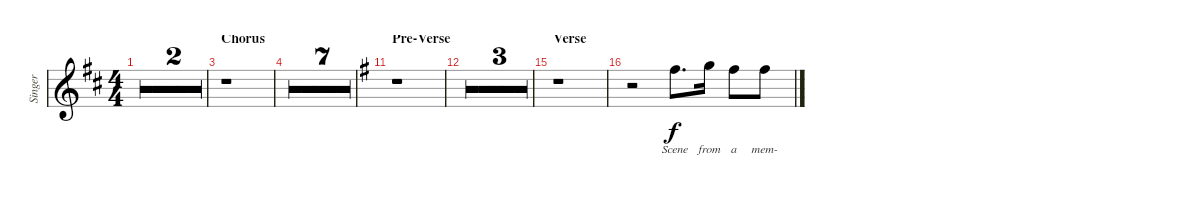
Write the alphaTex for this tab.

\defaultSystemsLayout 4
\bracketExtendMode groupsimilarinstruments
\otherSystemsTrackNameOrientation horizontal
\track ("Background Vocals" "Singer") {multiBarRest instrument voiceoohs}
\staff {score}
\tuning (E4 B3 G3 D3 A2 E2)
\ts (4 4)
\tempo 106
\clef g2
\ks d
r.1{dy f} |
r.1 |
\section ("" "Chorus")
r.1 |
r.1 |
r.1 |
r.1 |
r.1 |
r.1 |
r.1 |
r.1 |
\section ("" "Pre-Verse")
\ks g
r.1 |
r.1 |
r.1 |
r.1 |
\section ("" "Verse")
r.1 |
r.2 14.1{acc #}.8{d lyrics (0 "Scene") lyrics (1 "") lyrics (2 "") lyrics (3 "") lyrics (4 "")} 15.1{acc forcenatural}.16{lyrics (0 "from") lyrics (1 "") lyrics (2 "") lyrics (3 "") lyrics (4 "")} 14.1{acc #}.8{lyrics (0 "a") lyrics (1 "") lyrics (2 "") lyrics (3 "") lyrics (4 "")} 14.1{acc #}.8{lyrics (0 "mem-") lyrics (1 "") lyrics (2 "") lyrics (3 "") lyrics (4 "")}
